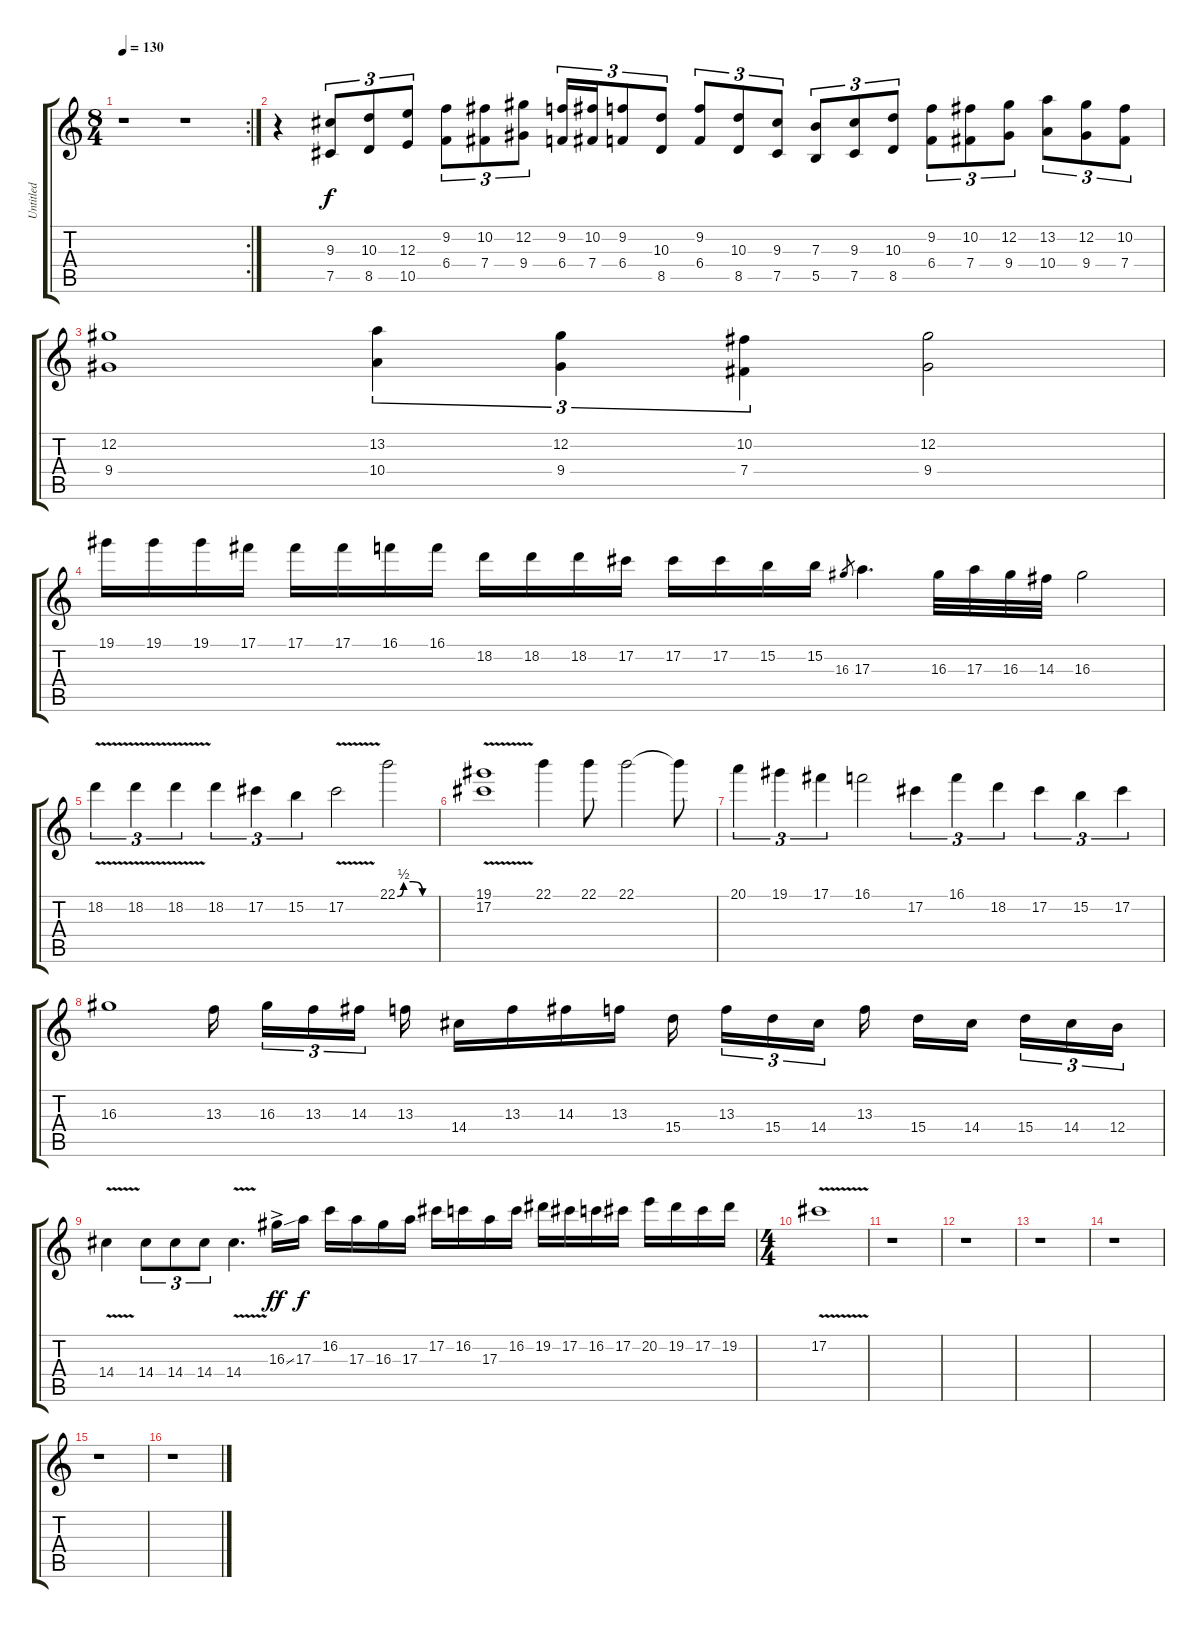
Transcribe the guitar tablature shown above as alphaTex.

\track ("Untitled" "Untitled") {instrument distortionguitar}
\staff {score tabs}
\tuning (Db4 Ab3 E3 B2 Gb2 Db2) {hide}
\rc 2
\ts (8 4)
\tempo 130
\clef g2
\ks c
r.1{dy f} r.1 |
r.4 (9.3 7.5).8{tu (3 2)} (10.3 8.5).8{tu (3 2)} (12.3 10.5).8{tu (3 2)} (9.2 6.4).8{tu (3 2)} (10.2 7.4).8{tu (3 2)} (12.2 9.4).8{tu (3 2)} (9.2 6.4).16{tu (3 2)} (10.2 7.4).16{tu (3 2)} (9.2 6.4).8{tu (3 2)} (10.3 8.5).8{tu (3 2)} (9.2 6.4).8{tu (3 2)} (10.3 8.5).8{tu (3 2)} (9.3 7.5).8{tu (3 2)} (7.3 5.5).8{tu (3 2)} (9.3 7.5).8{tu (3 2)} (10.3 8.5).8{tu (3 2)} (9.2 6.4).8{tu (3 2)} (10.2 7.4).8{tu (3 2)} (12.2 9.4).8{tu (3 2)} (13.2 10.4).8{tu (3 2)} (12.2 9.4).8{tu (3 2)} (10.2 7.4).8{tu (3 2)} |
(12.2 9.4).1 (13.2 10.4).4{tu (3 2)} (12.2 9.4).4{tu (3 2)} (10.2 7.4).4{tu (3 2)} (12.2 9.4).2 |
19.1.16 19.1.16 19.1.16 17.1.16 17.1.16 17.1.16 16.1.16 16.1.16 18.2.16 18.2.16 18.2.16 17.2.16 17.2.16 17.2.16 15.2.16 15.2.16 16.3.8{gr} 17.3.4{d} 16.3.32 17.3.32 16.3.32 14.3.32 16.3.2 |
18.2{v}.4{tu (3 2)} 18.2{v}.4{tu (3 2)} 18.2{v}.4{tu (3 2)} 18.2.4{tu (3 2)} 17.2.4{tu (3 2)} 15.2.4{tu (3 2)} 17.2{v}.2 22.1{be (custom 0 0 10 2 25 2 40 0 60 0)}.2 |
(19.1{v} 17.2{v}).1 22.1.4 22.1.8 22.1.2 22.1{t}.8 |
20.1.4{tu (3 2)} 19.1.4{tu (3 2)} 17.1.4{tu (3 2)} 16.1.2 17.2.4{tu (3 2)} 16.1.4{tu (3 2)} 18.2.4{tu (3 2)} 17.2.4{tu (3 2)} 15.2.4{tu (3 2)} 17.2.4{tu (3 2)} |
16.3.1 13.3.16{beam splitsecondary} 16.3.16{tu (3 2)} 13.3.16{tu (3 2)} 14.3.16{tu (3 2) beam splitsecondary} 13.3.16 14.4.16 13.3.16 14.3.16 13.3.16 15.4.16{beam splitsecondary} 13.3.16{tu (3 2)} 15.4.16{tu (3 2)} 14.4.16{tu (3 2) beam splitsecondary} 13.3.16 15.4.16 14.4.16{beam splitsecondary} 15.4.16{tu (3 2)} 14.4.16{tu (3 2)} 12.4.16{tu (3 2)} |
14.4{v}.4 14.4.8{tu (3 2)} 14.4.8{tu (3 2)} 14.4.8{tu (3 2)} 14.4{v}.4{d} 16.3{ss ac}.16{dy ff} 17.3.16{dy f} 16.2.16 17.3.16 16.3.16 17.3.16 17.2.16 16.2.16 17.3.16 16.2.16 19.2.16 17.2.16 16.2.16 17.2.16 20.2.16 19.2.16 17.2.16 19.2.16 |
\ts (4 4)
17.2{v}.1 |
r.1 |
r.1 |
r.1 |
r.1 |
r.1 |
r.1
